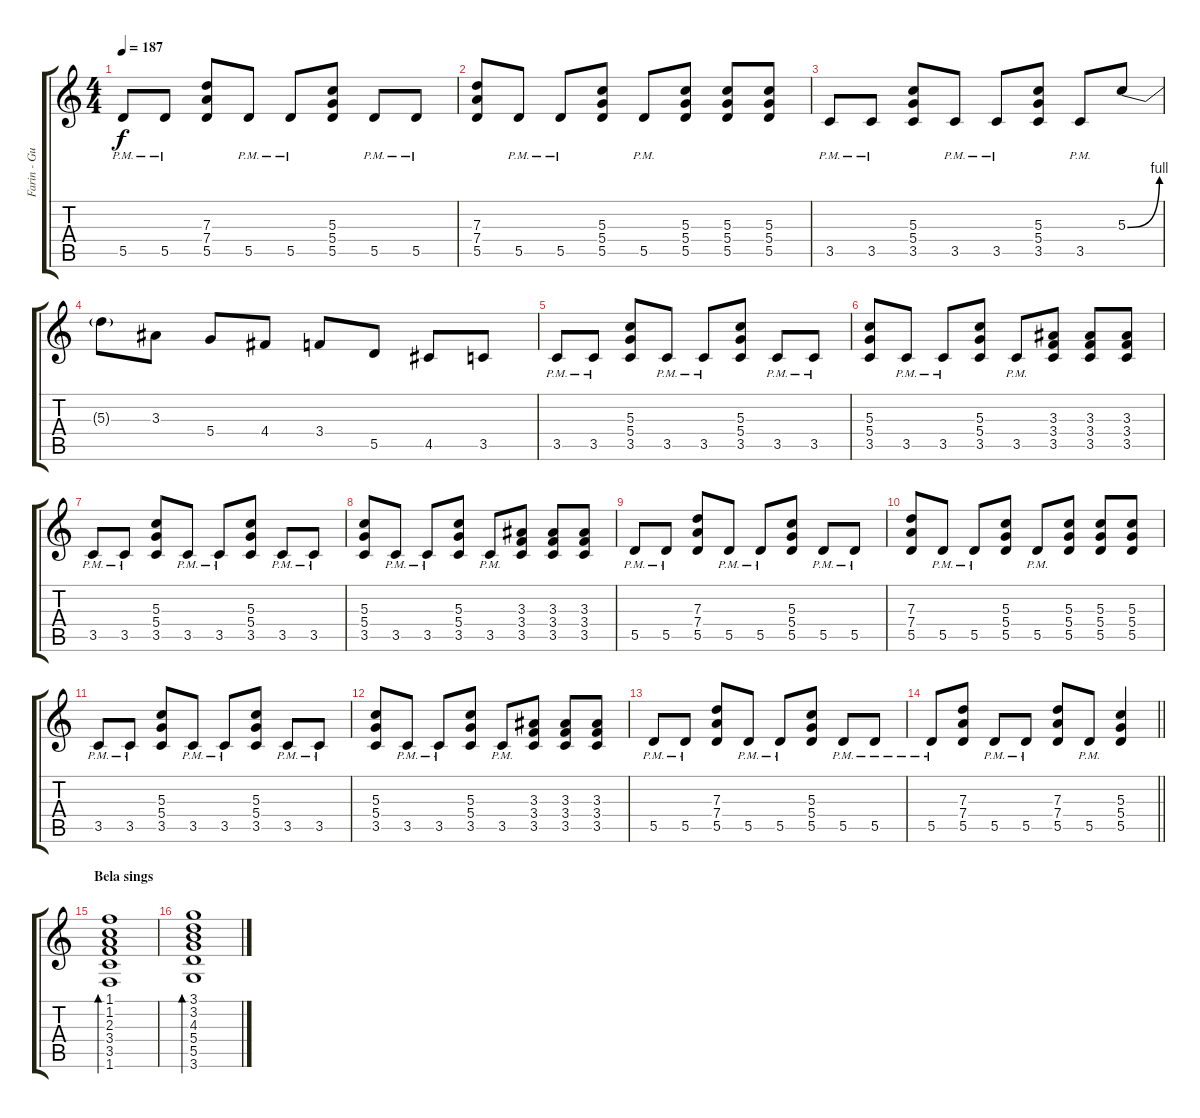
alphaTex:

\track ("Farin - Guitar" "Farin - Gu") {instrument distortionguitar}
\staff {score tabs}
\tuning (E4 B3 G3 D3 A2 E2) {hide}
\ts (4 4)
\tempo 187
\clef g2
\ks c
5.5{pm}.8{dy f} 5.5{pm}.8 (7.3 7.4 5.5).8 5.5{pm}.8 5.5{pm}.8 (5.3 5.4 5.5).8 5.5{pm}.8 5.5{pm}.8 |
(7.3 7.4 5.5).8 5.5{pm}.8 5.5{pm}.8 (5.3 5.4 5.5).8 5.5{pm}.8 (5.3 5.4 5.5).8 (5.3 5.4 5.5).8 (5.3 5.4 5.5).8 |
3.5{pm}.8 3.5{pm}.8 (5.3 5.4 3.5).8 3.5{pm}.8 3.5{pm}.8 (5.3 5.4 3.5).8 3.5{pm}.8 5.3{be (bend 0 0 60 4)}.8 |
5.3{t}.8 3.3.8 5.4.8 4.4.8 3.4.8 5.5.8 4.5.8 3.5.8 |
3.5{pm}.8 3.5{pm}.8 (5.3 5.4 3.5).8 3.5{pm}.8 3.5{pm}.8 (5.3 5.4 3.5).8 3.5{pm}.8 3.5{pm}.8 |
(5.3 5.4 3.5).8 3.5{pm}.8 3.5{pm}.8 (5.3 5.4 3.5).8 3.5{pm}.8 (3.3 3.4 3.5).8 (3.3 3.4 3.5).8 (3.3 3.4 3.5).8 |
3.5{pm}.8 3.5{pm}.8 (5.3 5.4 3.5).8 3.5{pm}.8 3.5{pm}.8 (5.3 5.4 3.5).8 3.5{pm}.8 3.5{pm}.8 |
(5.3 5.4 3.5).8 3.5{pm}.8 3.5{pm}.8 (5.3 5.4 3.5).8 3.5{pm}.8 (3.3 3.4 3.5).8 (3.3 3.4 3.5).8 (3.3 3.4 3.5).8 |
5.5{pm}.8 5.5{pm}.8 (7.3 7.4 5.5).8 5.5{pm}.8 5.5{pm}.8 (5.3 5.4 5.5).8 5.5{pm}.8 5.5{pm}.8 |
(7.3 7.4 5.5).8 5.5{pm}.8 5.5{pm}.8 (5.3 5.4 5.5).8 5.5{pm}.8 (5.3 5.4 5.5).8 (5.3 5.4 5.5).8 (5.3 5.4 5.5).8 |
3.5{pm}.8 3.5{pm}.8 (5.3 5.4 3.5).8 3.5{pm}.8 3.5{pm}.8 (5.3 5.4 3.5).8 3.5{pm}.8 3.5{pm}.8 |
(5.3 5.4 3.5).8 3.5{pm}.8 3.5{pm}.8 (5.3 5.4 3.5).8 3.5{pm}.8 (3.3 3.4 3.5).8 (3.3 3.4 3.5).8 (3.3 3.4 3.5).8 |
5.5{pm}.8 5.5{pm}.8 (7.3 7.4 5.5).8 5.5{pm}.8 5.5{pm}.8 (5.3 5.4 5.5).8 5.5{pm}.8 5.5{pm}.8 |
\barLineRight lightlight
5.5{pm}.8 (7.3 7.4 5.5).8 5.5{pm}.8 5.5{pm}.8 (7.3 7.4 5.5).8 5.5{pm}.8 (5.3 5.4 5.5).4 |
\section ("" "Bela sings")
(1.1 1.2 2.3 3.4 3.5 1.6).1{bd 240 instrument electricguitarclean} |
(3.1 3.2 4.3 5.4 5.5 3.6).1{bd 240}
